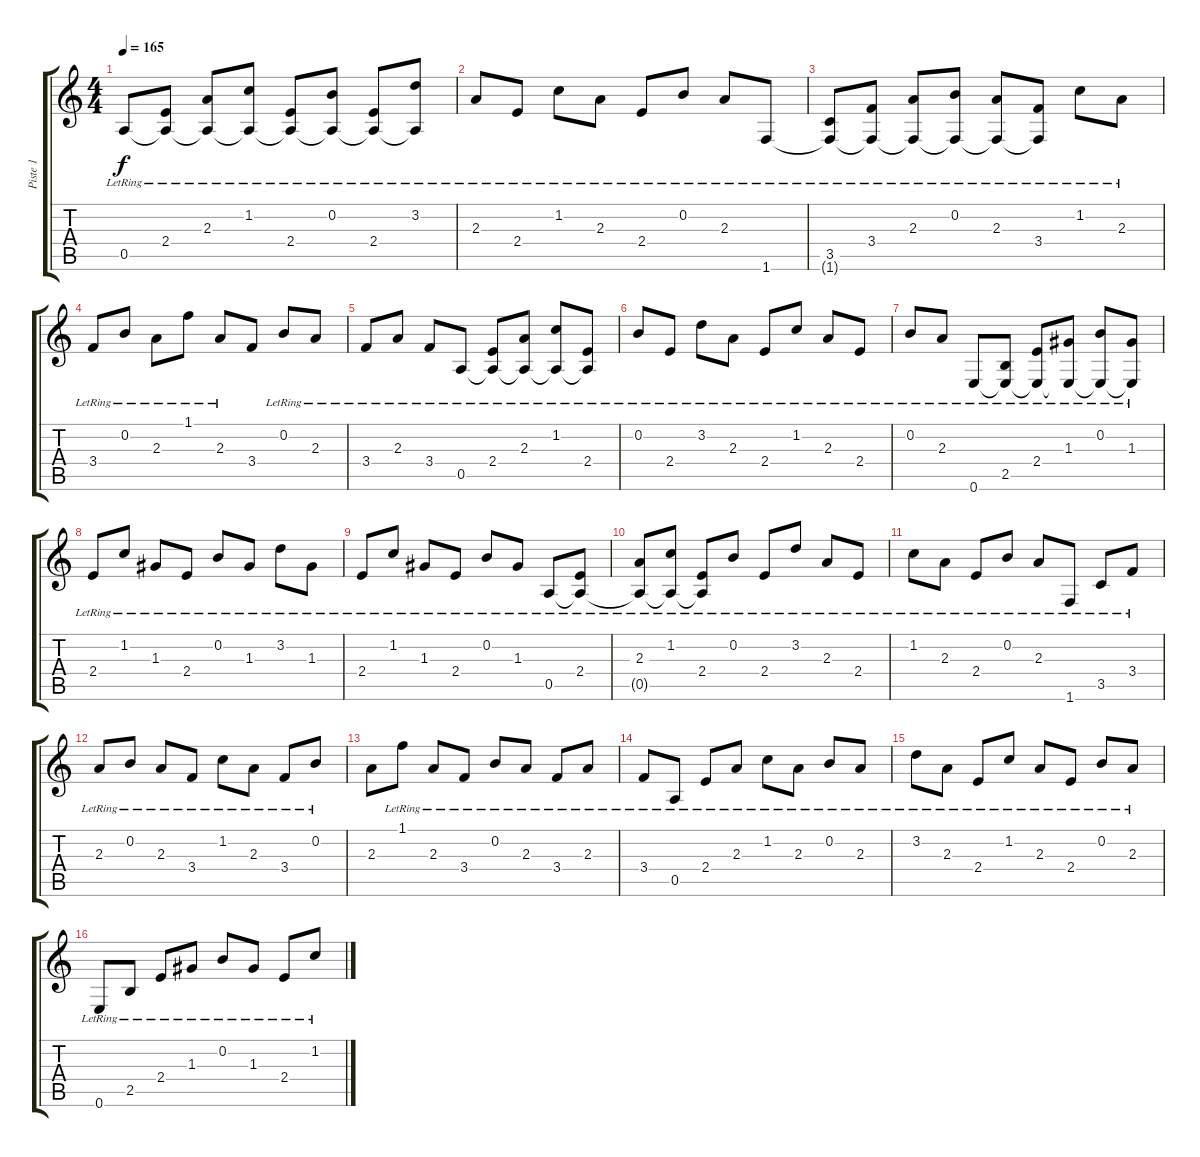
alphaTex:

\track ("Piste 1" "Piste 1") {instrument acousticguitarnylon}
\staff {score tabs}
\tuning (E4 B3 G3 D3 A2 E2) {hide}
\ts (4 4)
\tempo 165
\clef g2
\ks c
0.5{lr}.8{dy f instrument acousticguitarnylon} (2.4{lr} 0.5{t}).8 (2.3{lr} 0.5{t}).8 (1.2{lr} 0.5{t}).8 (2.4{lr} 0.5{t}).8 (0.2{lr} 0.5{t}).8 (2.4{lr} 0.5{t}).8 (3.2{lr} 0.5{t}).8 |
2.3{lr}.8 2.4{lr}.8 1.2{lr}.8 2.3{lr}.8 2.4{lr}.8 0.2{lr}.8 2.3{lr}.8 1.6{lr}.8 |
(3.5{lr} 1.6{t}).8 (3.4{lr} 1.6{t}).8 (2.3{lr} 1.6{t}).8 (0.2{lr} 1.6{t}).8 (2.3{lr} 1.6{t}).8 (3.4{lr} 1.6{t}).8 1.2{lr}.8 2.3{lr}.8 |
3.4{lr}.8 0.2{lr}.8 2.3{lr}.8 1.1{lr}.8 2.3{lr}.8 3.4.8 0.2{lr}.8 2.3{lr}.8 |
3.4{lr}.8 2.3{lr}.8 3.4{lr}.8 0.5{lr}.8 (2.4{lr} 0.5{t}).8 (2.3{lr} 0.5{t}).8 (1.2{lr} 0.5{t}).8 (2.4{lr} 0.5{t}).8 |
0.2{lr}.8 2.4{lr}.8 3.2{lr}.8 2.3{lr}.8 2.4{lr}.8 1.2{lr}.8 2.3{lr}.8 2.4{lr}.8 |
0.2{lr}.8 2.3{lr}.8 0.6{lr}.8 (2.5{lr} 0.6{t}).8 (2.4{lr} 0.6{t}).8 (1.3{lr} 0.6{t}).8 (0.2{lr} 0.6{t}).8 (1.3{lr} 0.6{t}).8 |
2.4{lr}.8 1.2{lr}.8 1.3{lr}.8 2.4{lr}.8 0.2{lr}.8 1.3{lr}.8 3.2{lr}.8 1.3{lr}.8 |
2.4{lr}.8 1.2{lr}.8 1.3{lr}.8 2.4{lr}.8 0.2{lr}.8 1.3{lr}.8 0.5{lr}.8 (2.4{lr} 0.5{t}).8 |
(2.3{lr} 0.5{t}).8 (1.2{lr} 0.5{t}).8 (2.4{lr} 0.5{t}).8 0.2{lr}.8 2.4{lr}.8 3.2{lr}.8 2.3{lr}.8 2.4{lr}.8 |
1.2{lr}.8 2.3{lr}.8 2.4{lr}.8 0.2{lr}.8 2.3{lr}.8 1.6{lr}.8 3.5{lr}.8 3.4{lr}.8 |
2.3{lr}.8 0.2{lr}.8 2.3{lr}.8 3.4{lr}.8 1.2{lr}.8 2.3{lr}.8 3.4{lr}.8 0.2{lr}.8 |
2.3.8 1.1{lr}.8 2.3{lr}.8 3.4{lr}.8 0.2{lr}.8 2.3{lr}.8 3.4{lr}.8 2.3{lr}.8 |
3.4{lr}.8 0.5{lr}.8 2.4{lr}.8 2.3{lr}.8 1.2{lr}.8 2.3{lr}.8 0.2{lr}.8 2.3{lr}.8 |
3.2{lr}.8 2.3{lr}.8 2.4{lr}.8 1.2{lr}.8 2.3{lr}.8 2.4{lr}.8 0.2{lr}.8 2.3{lr}.8 |
0.6{lr}.8 2.5{lr}.8 2.4{lr}.8 1.3{lr}.8 0.2{lr}.8 1.3{lr}.8 2.4{lr}.8 1.2{lr}.8
